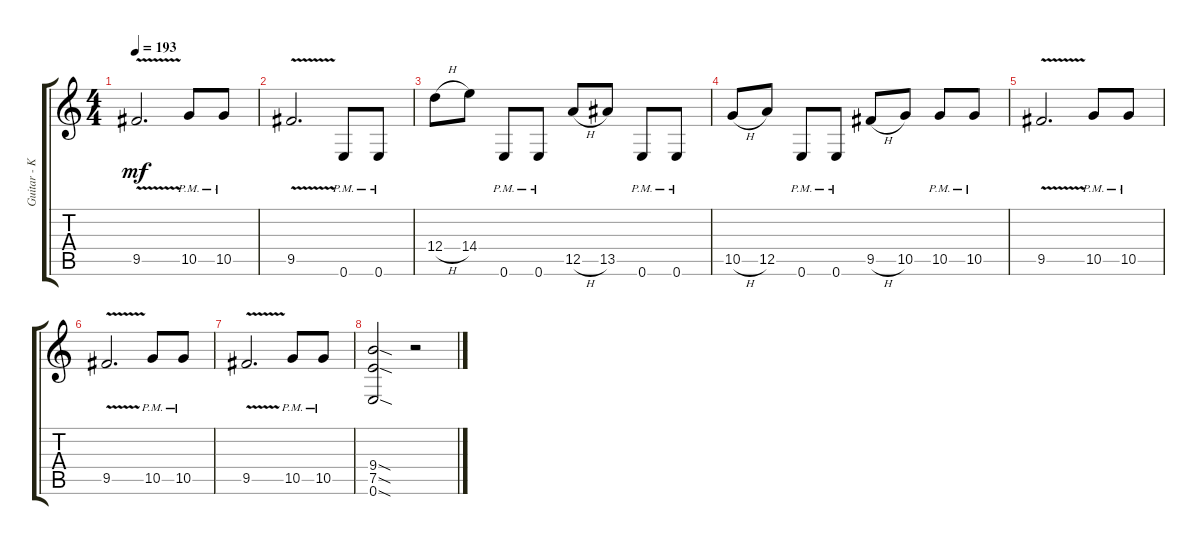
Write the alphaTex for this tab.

\track ("Guitar - Kirk" "Guitar - K") {instrument distortionguitar}
\staff {score tabs}
\tuning (E4 B3 G3 D3 A2 E2) {hide}
\ts (4 4)
\tempo 193
\clef g2
\ks c
9.5{v}.2{d dy mf} 10.5{pm}.8 10.5{pm}.8 |
9.5{v}.2{d} 0.6{pm}.8 0.6{pm}.8 |
12.4{h}.8 14.4.8 0.6{pm}.8 0.6{pm}.8 12.5{h}.8 13.5.8 0.6{pm}.8 0.6{pm}.8 |
10.5{h}.8 12.5.8 0.6{pm}.8 0.6{pm}.8 9.5{h}.8 10.5.8 10.5{pm}.8 10.5{pm}.8 |
9.5{v}.2{d} 10.5{pm}.8 10.5{pm}.8 |
9.5{v}.2{d} 10.5{pm}.8 10.5{pm}.8 |
9.5{v}.2{d} 10.5{pm}.8 10.5{pm}.8 |
(9.4{sod} 7.5{sod} 0.6{sod}).2 r.2
